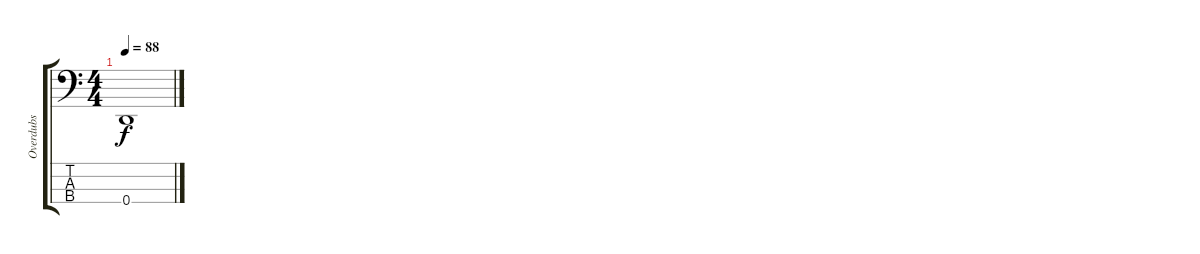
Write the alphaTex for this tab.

\track ("Overdubs" "Overdubs") {instrument fretlessbass}
\staff {score tabs}
\tuning (G2 D2 A1 D1) {hide}
\ts (4 4)
\tempo 88
\clef f4
\ks c
0.4{t}.1{dy f}
